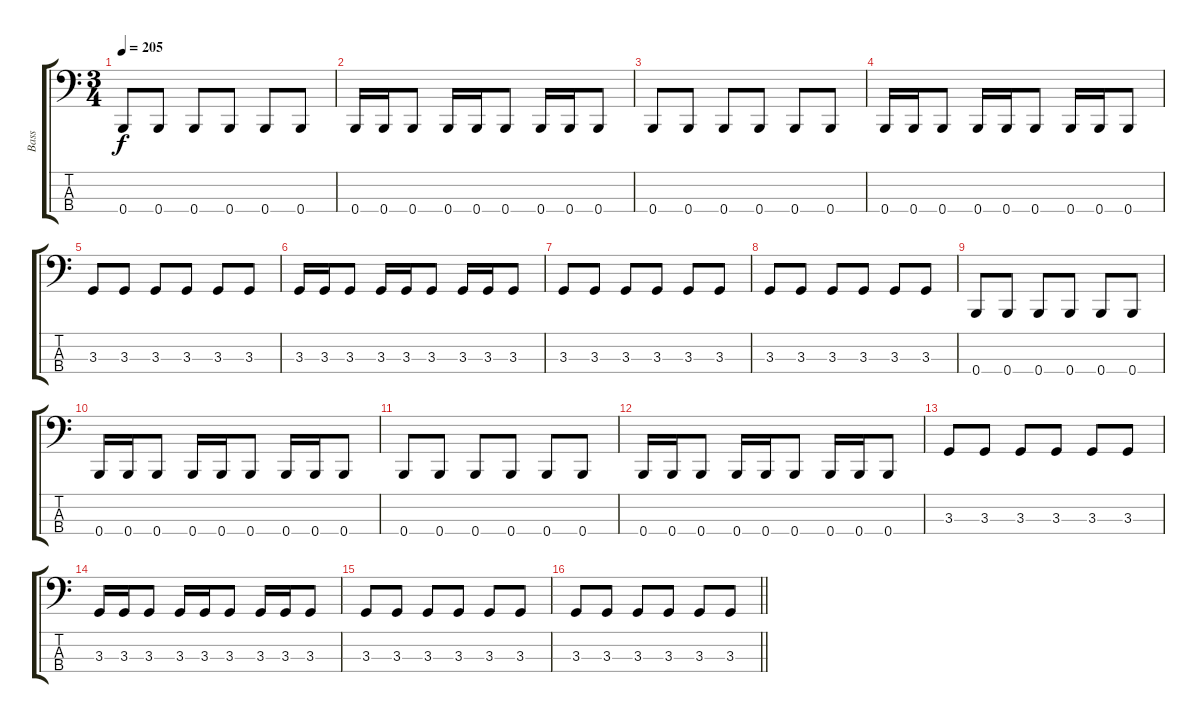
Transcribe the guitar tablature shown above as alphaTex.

\track ("Bass" "Bass") {instrument electricbassfinger}
\staff {score tabs}
\tuning (D2 A1 E1 B0) {hide}
\ts (3 4)
\tempo 205
\clef f4
\ks c
0.4.8{dy f} 0.4.8 0.4.8 0.4.8 0.4.8 0.4.8 |
0.4.16 0.4.16 0.4.8 0.4.16 0.4.16 0.4.8 0.4.16 0.4.16 0.4.8 |
0.4.8 0.4.8 0.4.8 0.4.8 0.4.8 0.4.8 |
0.4.16 0.4.16 0.4.8 0.4.16 0.4.16 0.4.8 0.4.16 0.4.16 0.4.8 |
3.3.8 3.3.8 3.3.8 3.3.8 3.3.8 3.3.8 |
3.3.16 3.3.16 3.3.8 3.3.16 3.3.16 3.3.8 3.3.16 3.3.16 3.3.8 |
3.3.8 3.3.8 3.3.8 3.3.8 3.3.8 3.3.8 |
3.3.8 3.3.8 3.3.8 3.3.8 3.3.8 3.3.8 |
0.4.8 0.4.8 0.4.8 0.4.8 0.4.8 0.4.8 |
0.4.16 0.4.16 0.4.8 0.4.16 0.4.16 0.4.8 0.4.16 0.4.16 0.4.8 |
0.4.8 0.4.8 0.4.8 0.4.8 0.4.8 0.4.8 |
0.4.16 0.4.16 0.4.8 0.4.16 0.4.16 0.4.8 0.4.16 0.4.16 0.4.8 |
3.3.8 3.3.8 3.3.8 3.3.8 3.3.8 3.3.8 |
3.3.16 3.3.16 3.3.8 3.3.16 3.3.16 3.3.8 3.3.16 3.3.16 3.3.8 |
3.3.8 3.3.8 3.3.8 3.3.8 3.3.8 3.3.8 |
\barLineRight lightlight
3.3.8 3.3.8 3.3.8 3.3.8 3.3.8 3.3.8
